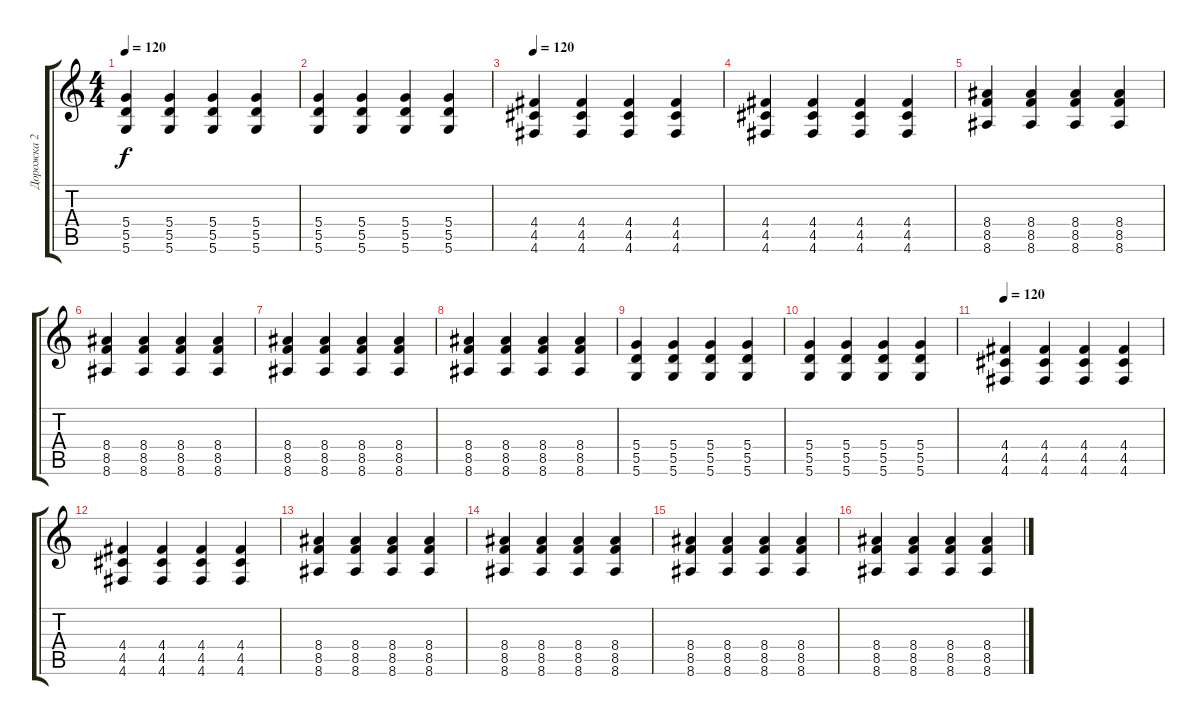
\track ("Дорожка 2" "Дорожка 2") {instrument distortionguitar}
\staff {score tabs}
\tuning (E4 B3 G3 D3 A2 D2) {hide}
\ts (4 4)
\tempo 120
\clef g2
\ks c
(5.4 5.5 5.6).4{dy f} (5.4 5.5 5.6).4 (5.4 5.5 5.6).4 (5.4 5.5 5.6).4 |
(5.4 5.5 5.6).4 (5.4 5.5 5.6).4 (5.4 5.5 5.6).4 (5.4 5.5 5.6).4 |
\tempo 120
(4.4 4.5 4.6).4 (4.4 4.5 4.6).4 (4.4 4.5 4.6).4 (4.4 4.5 4.6).4 |
(4.4 4.5 4.6).4 (4.4 4.5 4.6).4 (4.4 4.5 4.6).4 (4.4 4.5 4.6).4 |
(8.4 8.5 8.6).4 (8.4 8.5 8.6).4 (8.4 8.5 8.6).4 (8.4 8.5 8.6).4 |
(8.4 8.5 8.6).4 (8.4 8.5 8.6).4 (8.4 8.5 8.6).4 (8.4 8.5 8.6).4 |
(8.4 8.5 8.6).4 (8.4 8.5 8.6).4 (8.4 8.5 8.6).4 (8.4 8.5 8.6).4 |
(8.4 8.5 8.6).4 (8.4 8.5 8.6).4 (8.4 8.5 8.6).4 (8.4 8.5 8.6).4 |
(5.4 5.5 5.6).4 (5.4 5.5 5.6).4 (5.4 5.5 5.6).4 (5.4 5.5 5.6).4 |
(5.4 5.5 5.6).4 (5.4 5.5 5.6).4 (5.4 5.5 5.6).4 (5.4 5.5 5.6).4 |
\tempo 120
(4.4 4.5 4.6).4 (4.4 4.5 4.6).4 (4.4 4.5 4.6).4 (4.4 4.5 4.6).4 |
(4.4 4.5 4.6).4 (4.4 4.5 4.6).4 (4.4 4.5 4.6).4 (4.4 4.5 4.6).4 |
(8.4 8.5 8.6).4 (8.4 8.5 8.6).4 (8.4 8.5 8.6).4 (8.4 8.5 8.6).4 |
(8.4 8.5 8.6).4 (8.4 8.5 8.6).4 (8.4 8.5 8.6).4 (8.4 8.5 8.6).4 |
(8.4 8.5 8.6).4 (8.4 8.5 8.6).4 (8.4 8.5 8.6).4 (8.4 8.5 8.6).4 |
(8.4 8.5 8.6).4 (8.4 8.5 8.6).4 (8.4 8.5 8.6).4 (8.4 8.5 8.6).4
